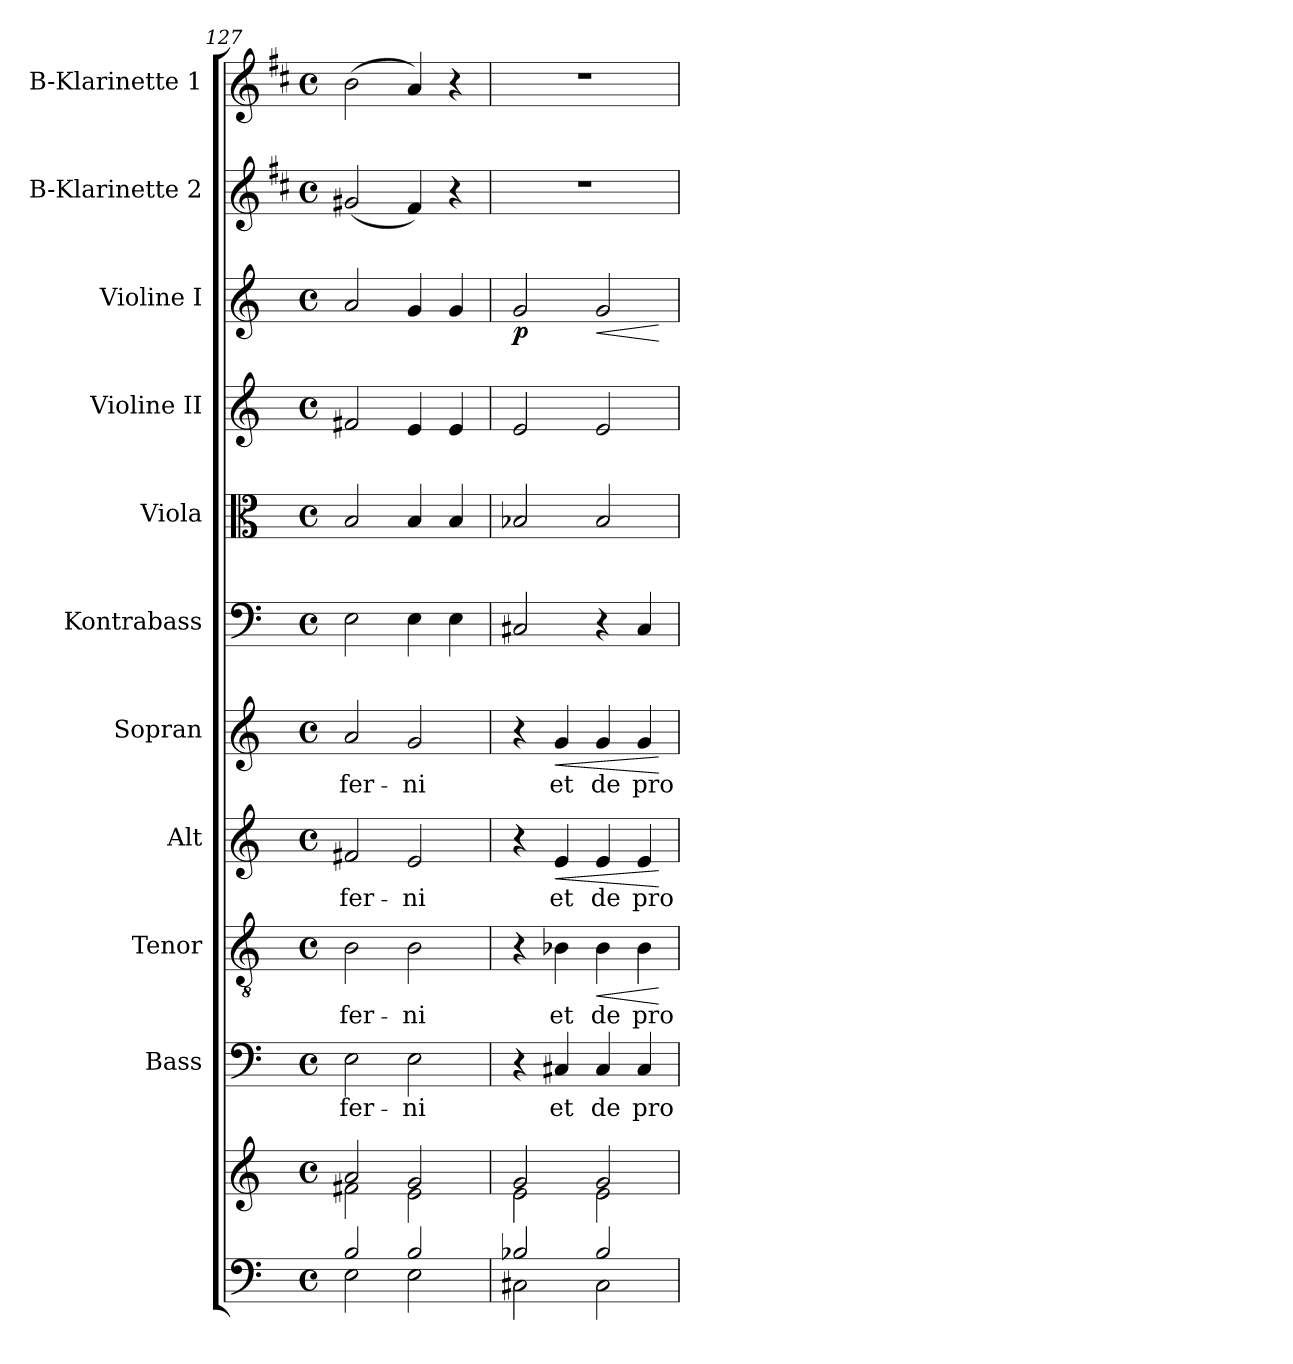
**kern	**kern	**kern	**text	**kern	**text	**dynam	**kern	**text	**dynam	**kern	**text	**dynam	**kern	**kern	**kern	**kern	**dynam	**kern	**kern
*part11	*part11	*part10	*part10	*part9	*part9	*part9	*part8	*part8	*part8	*part7	*part7	*part7	*part6	*part5	*part4	*part3	*part3	*part2	*part1
*staff12	*staff11	*staff10	*staff10	*staff9	*staff9	*staff9	*staff8	*staff8	*staff8	*staff7	*staff7	*staff7	*staff6	*staff5	*staff4	*staff3	*staff3	*staff2	*staff1
*	*	*I"Bass	*	*I"Tenor	*	*	*I"Alt	*	*	*I"Sopran	*	*	*I"Kontrabass	*I"Viola	*I"Violine II	*I"Violine I	*	*I"B-Klarinette 2	*I"B-Klarinette 1
*	*	*I'B.	*	*I'T.	*	*	*I'A.	*	*	*I'S.	*	*	*I'Kb.	*I'Vla.	*I'Vl. II	*I'Vl. I	*	*I'B Kl. 2	*I'B Kl. 1
!!LO:PB:g=z
*clefF4	*clefG2	*clefF4	*	*clefGv2	*	*	*clefG2	*	*	*clefG2	*	*	*clefF4	*clefC3	*clefG2	*clefG2	*	*clefG2	*clefG2
*	*	*	*	*	*	*	*	*	*	*	*	*	*ITrd7c12	*	*	*	*	*ITrd1c2	*ITrd1c2
*k[]	*k[]	*k[]	*	*k[]	*	*	*k[]	*	*	*k[]	*	*	*k[]	*k[]	*k[]	*k[]	*	*k[]	*k[]
*C:	*C:	*C:	*	*C:	*	*	*C:	*	*	*C:	*	*	*C:	*C:	*C:	*C:	*	*C:	*C:
*M4/4	*M4/4	*M4/4	*	*M4/4	*	*	*M4/4	*	*	*M4/4	*	*	*M4/4	*M4/4	*M4/4	*M4/4	*	*M4/4	*M4/4
*met(c)	*met(c)	*met(c)	*	*met(c)	*	*	*met(c)	*	*	*met(c)	*	*	*met(c)	*met(c)	*met(c)	*met(c)	*	*met(c)	*met(c)
=127	=127	=127	=127	=127	=127	=127	=127	=127	=127	=127	=127	=127	=127	=127	=127	=127	=127	=127	=127
*^	*^	*	*	*	*	*	*	*	*	*	*	*	*	*	*	*	*	*	*
!	!	!	!	!	!LO:LY:b	!	!LO:LY:b	!	!	!LO:LY:b	!	!	!LO:LY:b	!	!	!	!	!	!	!	!
2B/	2E\	2a/	2f#X\	2E\	-fer-	2B\	-fer-	.	2f#X/	-fer-	.	2a/	-fer-	.	2EE\	2B/	2f#X/	2a/	.	(<2f#X/	(>2a\
!	!	!	!	!	!LO:LY:b	!	!LO:LY:b	!	!	!LO:LY:b	!	!	!LO:LY:b	!	!	!	!	!	!	!	!
2B/	2E\	2g/	2e\	2E\	-ni	2B\	-ni	.	2e/	-ni	.	2g/	-ni	.	4EE\	4B/	4e/	4g/	.	4e/)	4g/)
.	.	.	.	.	.	.	.	.	.	.	.	.	.	.	4EE\	4B/	4e/	4g/	.	4r	4r
=128	=128	=128	=128	=128	=128	=128	=128	=128	=128	=128	=128	=128	=128	=128	=128	=128	=128	=128	=128	=128	=128
!	!	!	!	!	!	!	!	!	!	!	!	!	!	!	!	!	!	!	!LO:DY:b	!	!
2B-X/	2C#X\	2g/	2e\	4r	.	4r	.	.	4r	.	.	4r	.	.	2CC#X/	2B-X/	2e/	2g/	p	1r	1r
!	!	!	!	!	!LO:LY:b	!	!LO:LY:b	!	!	!LO:LY:b	!LO:HP:b	!	!LO:LY:b	!LO:HP:b	!	!	!	!	!	!	!
.	.	.	.	4C#X/	et	4B-X\	et	.	4e/	et	<	4g/	et	<	.	.	.	.	.	.	.
!	!	!	!	!	!LO:LY:b	!	!LO:LY:b	!LO:HP:b	!	!LO:LY:b	!	!	!LO:LY:b	!	!	!	!	!	!LO:HP:b	!	!
2B-/	2C#\	2g/	2e\	4C#/	de	4B-\	de	<	4e/	de	.	4g/	de	.	4r	2B-/	2e/	2g/	<	.	.
!	!	!	!	!	!LO:LY:b	!	!LO:LY:b	!	!	!LO:LY:b	!	!	!LO:LY:b	!	!	!	!	!	!	!	!
.	.	.	.	4C#/	pro-	4B-\	pro-	.	4e/	pro-	.	4g/	pro-	.	4CC#/	.	.	.	.	.	.
*v	*v	*	*	*	*	*	*	*	*	*	*	*	*	*	*	*	*	*	*	*	*
*	*v	*v	*	*	*	*	*	*	*	*	*	*	*	*	*	*	*	*	*	*
.	.	.	.	.	.	[	.	.	[	.	.	[	.	.	.	.	[	.	.
=	=	=	=	=	=	=	=	=	=	=	=	=	=	=	=	=	=	=	=
*-	*-	*-	*-	*-	*-	*-	*-	*-	*-	*-	*-	*-	*-	*-	*-	*-	*-	*-	*-
